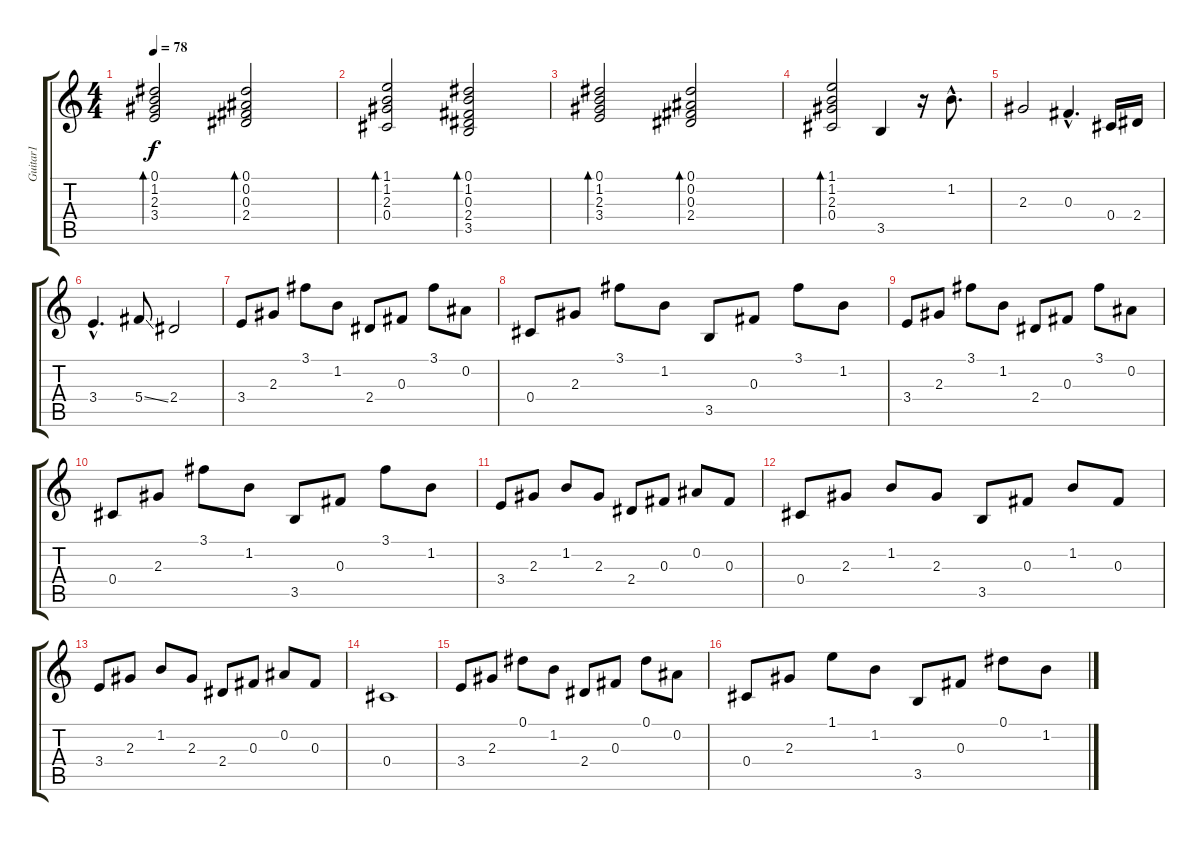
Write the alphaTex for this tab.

\track ("Guitar1" "Guitar1") {instrument overdrivenguitar}
\staff {score tabs}
\tuning (Eb4 Bb3 Gb3 Db3 Ab2 Eb2) {hide}
\ts (4 4)
\tempo 78
\clef g2
\ks c
(0.1 1.2 2.3 3.4).2{bd 60 dy f} (0.1 0.2 0.3 2.4).2{bd 60} |
(1.1 1.2 2.3 0.4).2{bd 60} (0.1 1.2 0.3 2.4 3.5).2{bd 60} |
(0.1 1.2 2.3 3.4).2{bd 60} (0.1 0.2 0.3 2.4).2{bd 60} |
(1.1 1.2 2.3 0.4).2{bd 60} 3.5.4 r.16 1.2{hac}.8{d} |
2.3.2 0.3{hac}.4{d} 0.4.16 2.4.16 |
3.4{hac}.4{d} 5.4{ss}.8 2.4.2 |
3.4.8 2.3.8 3.1.8 1.2.8 2.4.8 0.3.8 3.1.8 0.2.8 |
0.4.8 2.3.8 3.1.8 1.2.8 3.5.8 0.3.8 3.1.8 1.2.8 |
3.4.8 2.3.8 3.1.8 1.2.8 2.4.8 0.3.8 3.1.8 0.2.8 |
0.4.8 2.3.8 3.1.8 1.2.8 3.5.8 0.3.8 3.1.8 1.2.8 |
3.4.8 2.3.8 1.2.8 2.3.8 2.4.8 0.3.8 0.2.8 0.3.8 |
0.4.8 2.3.8 1.2.8 2.3.8 3.5.8 0.3.8 1.2.8 0.3.8 |
3.4.8 2.3.8 1.2.8 2.3.8 2.4.8 0.3.8 0.2.8 0.3.8 |
0.4.1 |
3.4.8 2.3.8 0.1.8 1.2.8 2.4.8 0.3.8 0.1.8 0.2.8 |
0.4.8 2.3.8 1.1.8 1.2.8 3.5.8 0.3.8 0.1.8 1.2.8
